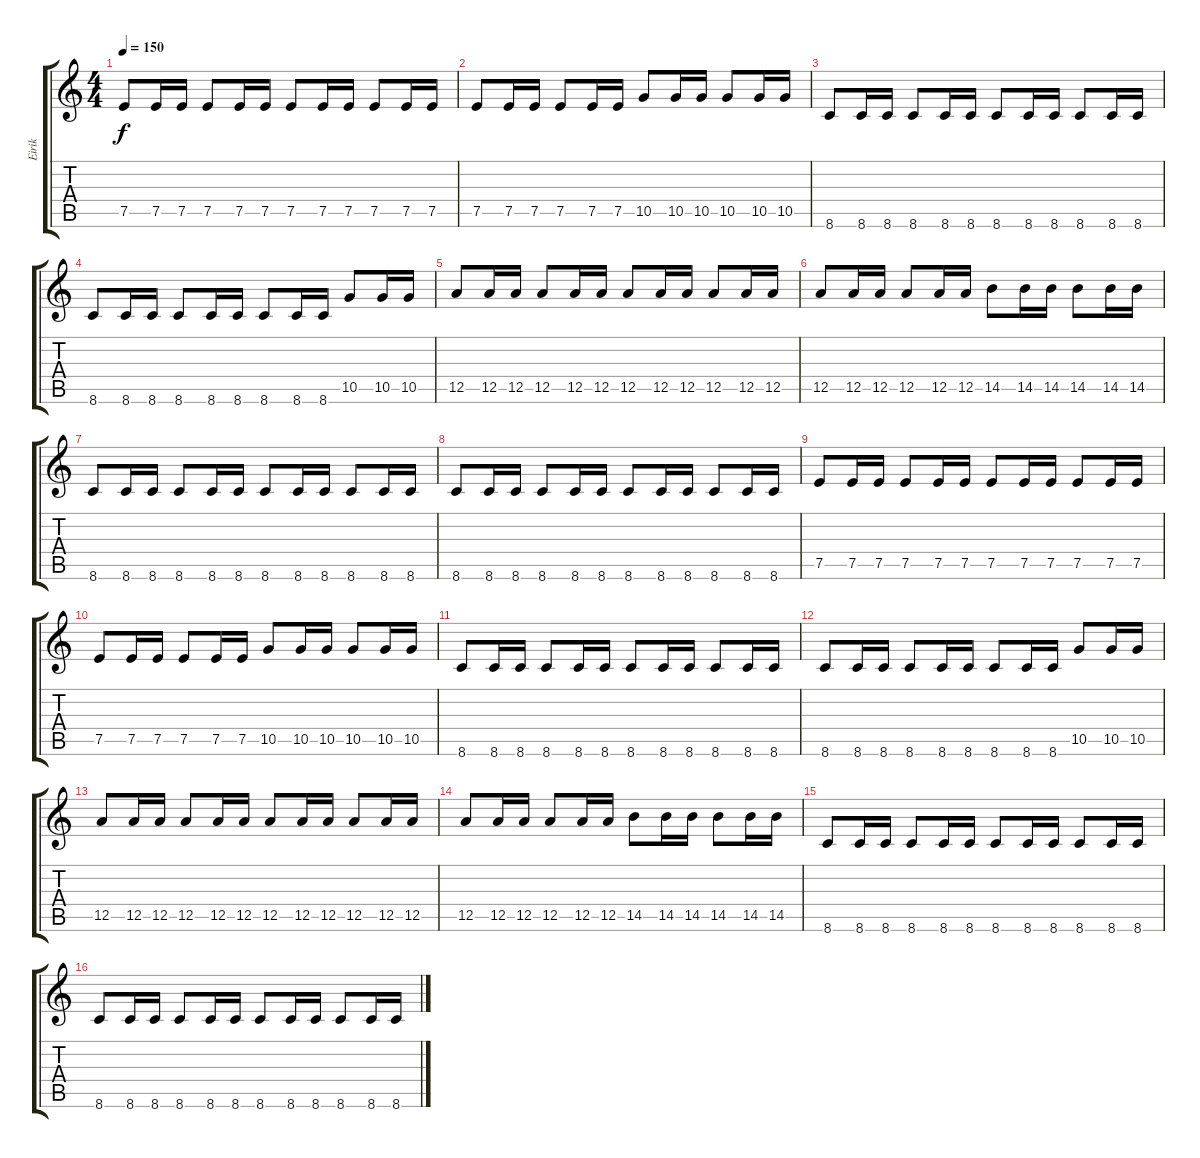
\track ("Eirik" "Eirik") {instrument distortionguitar}
\staff {score tabs}
\tuning (E4 B3 G3 D3 A2 E2) {hide}
\ts (4 4)
\tempo 150
\clef g2
\ks c
7.5.8{dy f} 7.5.16 7.5.16 7.5.8 7.5.16 7.5.16 7.5.8 7.5.16 7.5.16 7.5.8 7.5.16 7.5.16 |
7.5.8 7.5.16 7.5.16 7.5.8 7.5.16 7.5.16 10.5.8 10.5.16 10.5.16 10.5.8 10.5.16 10.5.16 |
8.6.8 8.6.16 8.6.16 8.6.8 8.6.16 8.6.16 8.6.8 8.6.16 8.6.16 8.6.8 8.6.16 8.6.16 |
8.6.8 8.6.16 8.6.16 8.6.8 8.6.16 8.6.16 8.6.8 8.6.16 8.6.16 10.5.8 10.5.16 10.5.16 |
12.5.8 12.5.16 12.5.16 12.5.8 12.5.16 12.5.16 12.5.8 12.5.16 12.5.16 12.5.8 12.5.16 12.5.16 |
12.5.8 12.5.16 12.5.16 12.5.8 12.5.16 12.5.16 14.5.8 14.5.16 14.5.16 14.5.8 14.5.16 14.5.16 |
8.6.8 8.6.16 8.6.16 8.6.8 8.6.16 8.6.16 8.6.8 8.6.16 8.6.16 8.6.8 8.6.16 8.6.16 |
8.6.8 8.6.16 8.6.16 8.6.8 8.6.16 8.6.16 8.6.8 8.6.16 8.6.16 8.6.8 8.6.16 8.6.16 |
7.5.8 7.5.16 7.5.16 7.5.8 7.5.16 7.5.16 7.5.8 7.5.16 7.5.16 7.5.8 7.5.16 7.5.16 |
7.5.8 7.5.16 7.5.16 7.5.8 7.5.16 7.5.16 10.5.8 10.5.16 10.5.16 10.5.8 10.5.16 10.5.16 |
8.6.8 8.6.16 8.6.16 8.6.8 8.6.16 8.6.16 8.6.8 8.6.16 8.6.16 8.6.8 8.6.16 8.6.16 |
8.6.8 8.6.16 8.6.16 8.6.8 8.6.16 8.6.16 8.6.8 8.6.16 8.6.16 10.5.8 10.5.16 10.5.16 |
12.5.8 12.5.16 12.5.16 12.5.8 12.5.16 12.5.16 12.5.8 12.5.16 12.5.16 12.5.8 12.5.16 12.5.16 |
12.5.8 12.5.16 12.5.16 12.5.8 12.5.16 12.5.16 14.5.8 14.5.16 14.5.16 14.5.8 14.5.16 14.5.16 |
8.6.8 8.6.16 8.6.16 8.6.8 8.6.16 8.6.16 8.6.8 8.6.16 8.6.16 8.6.8 8.6.16 8.6.16 |
8.6.8 8.6.16 8.6.16 8.6.8 8.6.16 8.6.16 8.6.8 8.6.16 8.6.16 8.6.8 8.6.16 8.6.16
